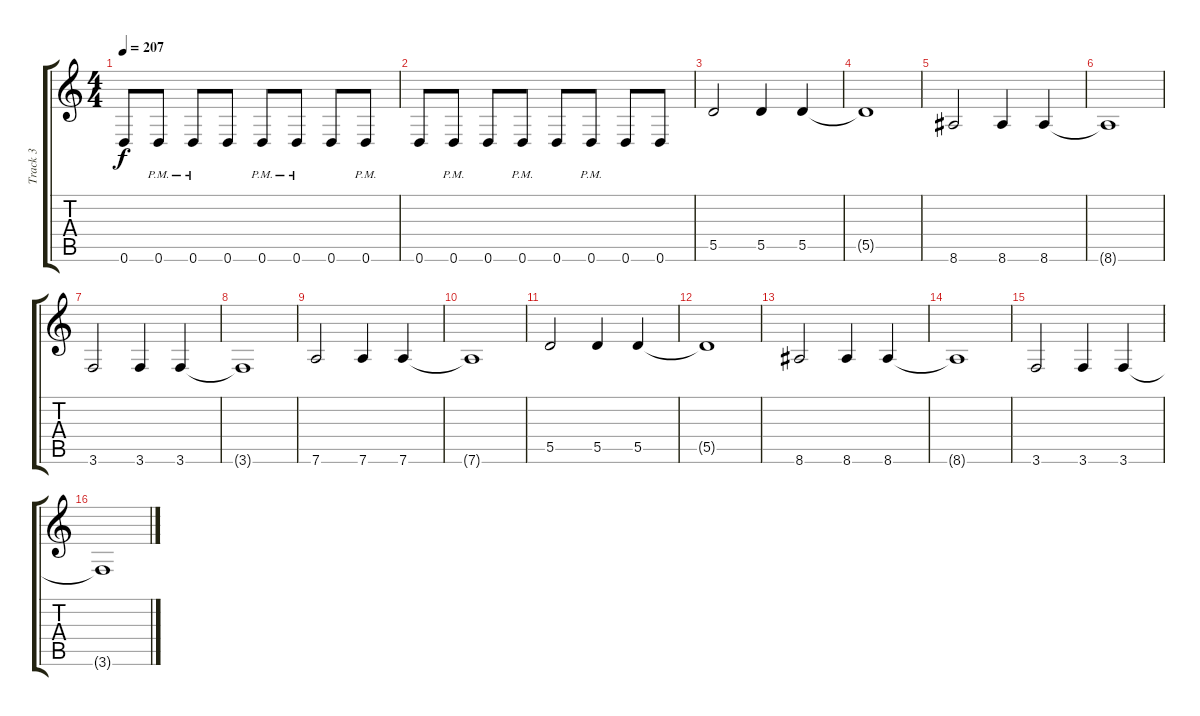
\track ("Track 3" "Track 3") {instrument electricbasspick}
\staff {score tabs}
\tuning (E4 B3 G3 D3 A2 D2) {hide}
\ts (4 4)
\tempo 207
\clef g2
\ks c
0.6.8{dy f} 0.6{pm}.8 0.6{pm}.8 0.6.8 0.6{pm}.8 0.6{pm}.8 0.6.8 0.6{pm}.8 |
0.6.8 0.6{pm}.8 0.6.8 0.6{pm}.8 0.6.8 0.6{pm}.8 0.6.8 0.6.8 |
5.5.2 5.5.4 5.5.4 |
5.5{t}.1 |
8.6.2 8.6.4 8.6.4 |
8.6{t}.1 |
3.6.2 3.6.4 3.6.4 |
3.6{t}.1 |
7.6.2 7.6.4 7.6.4 |
7.6{t}.1 |
5.5.2 5.5.4 5.5.4 |
5.5{t}.1 |
8.6.2 8.6.4 8.6.4 |
8.6{t}.1 |
3.6.2 3.6.4 3.6.4 |
3.6{t}.1
